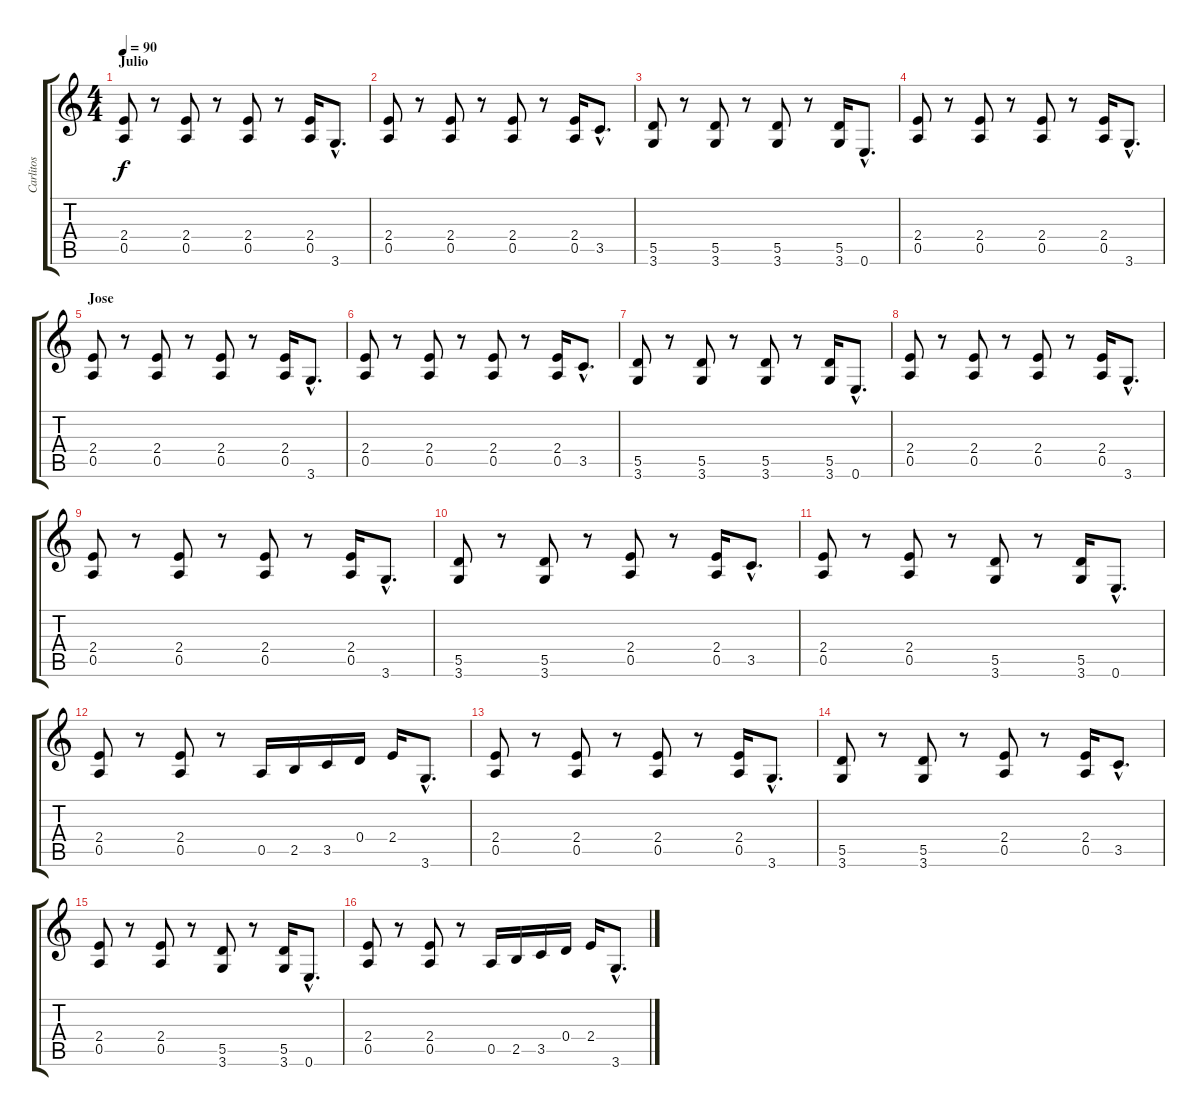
\track ("Carlitos" "Carlitos") {instrument distortionguitar}
\staff {score tabs}
\tuning (E4 B3 G3 D3 A2 E2) {hide}
\ts (4 4)
\section ("" "Julio")
\tempo 90
\clef g2
\ks c
(2.4 0.5).8{dy f} r.8 (2.4 0.5).8 r.8 (2.4 0.5).8 r.8 (2.4 0.5).16 3.6{hac}.8{d} |
(2.4 0.5).8 r.8 (2.4 0.5).8 r.8 (2.4 0.5).8 r.8 (2.4 0.5).16 3.5{hac}.8{d} |
(5.5 3.6).8 r.8 (5.5 3.6).8 r.8 (5.5 3.6).8 r.8 (5.5 3.6).16 0.6{hac}.8{d} |
(2.4 0.5).8 r.8 (2.4 0.5).8 r.8 (2.4 0.5).8 r.8 (2.4 0.5).16 3.6{hac}.8{d} |
\section ("" "Jose")
(2.4 0.5).8 r.8 (2.4 0.5).8 r.8 (2.4 0.5).8 r.8 (2.4 0.5).16 3.6{hac}.8{d} |
(2.4 0.5).8 r.8 (2.4 0.5).8 r.8 (2.4 0.5).8 r.8 (2.4 0.5).16 3.5{hac}.8{d} |
(5.5 3.6).8 r.8 (5.5 3.6).8 r.8 (5.5 3.6).8 r.8 (5.5 3.6).16 0.6{hac}.8{d} |
(2.4 0.5).8 r.8 (2.4 0.5).8 r.8 (2.4 0.5).8 r.8 (2.4 0.5).16 3.6{hac}.8{d} |
(2.4 0.5).8 r.8 (2.4 0.5).8 r.8 (2.4 0.5).8 r.8 (2.4 0.5).16 3.6{hac}.8{d} |
(5.5 3.6).8 r.8 (5.5 3.6).8 r.8 (2.4 0.5).8 r.8 (2.4 0.5).16 3.5{hac}.8{d} |
(2.4 0.5).8 r.8 (2.4 0.5).8 r.8 (5.5 3.6).8 r.8 (5.5 3.6).16 0.6{hac}.8{d} |
(2.4 0.5).8 r.8 (2.4 0.5).8 r.8 0.5.16 2.5.16 3.5.16 0.4.16 2.4.16 3.6{hac}.8{d} |
(2.4 0.5).8 r.8 (2.4 0.5).8 r.8 (2.4 0.5).8 r.8 (2.4 0.5).16 3.6{hac}.8{d} |
(5.5 3.6).8 r.8 (5.5 3.6).8 r.8 (2.4 0.5).8 r.8 (2.4 0.5).16 3.5{hac}.8{d} |
(2.4 0.5).8 r.8 (2.4 0.5).8 r.8 (5.5 3.6).8 r.8 (5.5 3.6).16 0.6{hac}.8{d} |
(2.4 0.5).8 r.8 (2.4 0.5).8 r.8 0.5.16 2.5.16 3.5.16 0.4.16 2.4.16 3.6{hac}.8{d}
